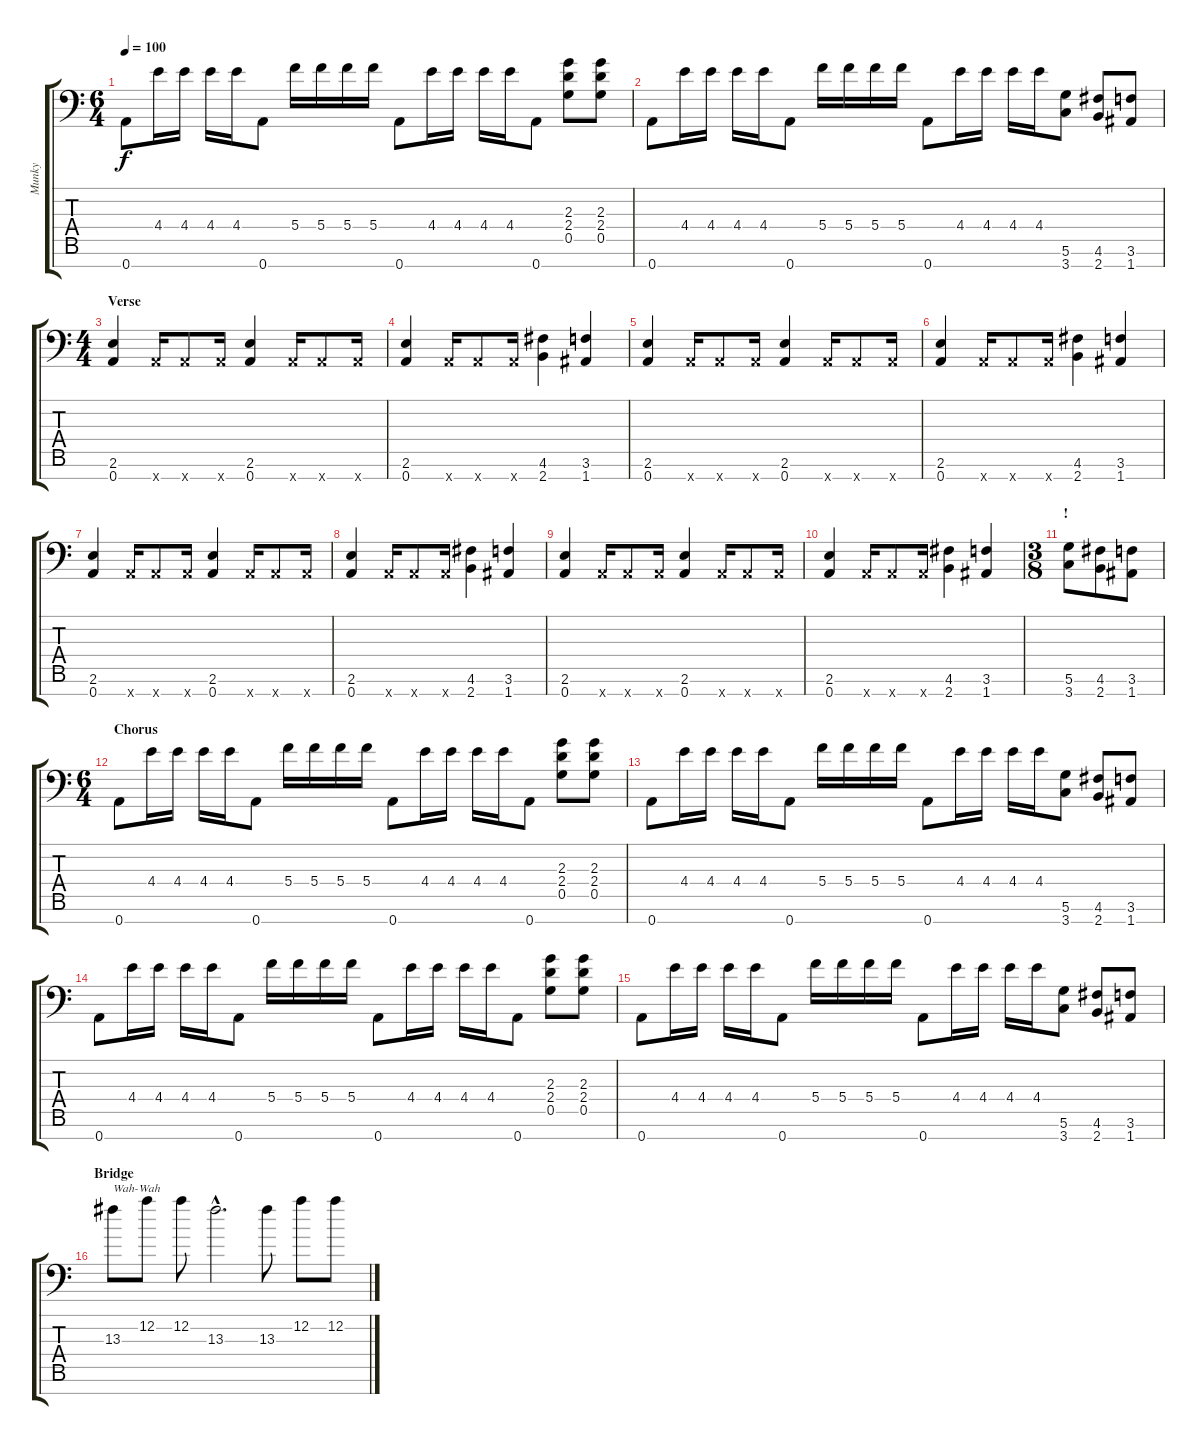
\track ("Munky" "Munky") {instrument overdrivenguitar}
\staff {score tabs}
\tuning (D4 A3 F3 C3 G2 D2 A1) {hide}
\ts (6 4)
\tempo 100
\clef f4
\ks c
0.7.8{dy f} 4.4.16 4.4.16 4.4.16 4.4.16 0.7.8 5.4.16 5.4.16 5.4.16 5.4.16 0.7.8 4.4.16 4.4.16 4.4.16 4.4.16 0.7.8 (2.3 2.4 0.5).8 (2.3 2.4 0.5).8 |
0.7.8 4.4.16 4.4.16 4.4.16 4.4.16 0.7.8 5.4.16 5.4.16 5.4.16 5.4.16 0.7.8 4.4.16 4.4.16 4.4.16 4.4.16 (5.6 3.7).8 (4.6 2.7).8 (3.6 1.7).8 |
\ts (4 4)
\section ("" "Verse")
(2.6 0.7).4 0.7{x}.16 0.7{x}.8 0.7{x}.16 (2.6 0.7).4 0.7{x}.16 0.7{x}.8 0.7{x}.16 |
(2.6 0.7).4 0.7{x}.16 0.7{x}.8 0.7{x}.16 (4.6 2.7).4 (3.6 1.7).4 |
(2.6 0.7).4 0.7{x}.16 0.7{x}.8 0.7{x}.16 (2.6 0.7).4 0.7{x}.16 0.7{x}.8 0.7{x}.16 |
(2.6 0.7).4 0.7{x}.16 0.7{x}.8 0.7{x}.16 (4.6 2.7).4 (3.6 1.7).4 |
(2.6 0.7).4 0.7{x}.16 0.7{x}.8 0.7{x}.16 (2.6 0.7).4 0.7{x}.16 0.7{x}.8 0.7{x}.16 |
(2.6 0.7).4 0.7{x}.16 0.7{x}.8 0.7{x}.16 (4.6 2.7).4 (3.6 1.7).4 |
(2.6 0.7).4 0.7{x}.16 0.7{x}.8 0.7{x}.16 (2.6 0.7).4 0.7{x}.16 0.7{x}.8 0.7{x}.16 |
(2.6 0.7).4 0.7{x}.16 0.7{x}.8 0.7{x}.16 (4.6 2.7).4 (3.6 1.7).4 |
\ts (3 8)
\section ("" "!")
(5.6 3.7).8 (4.6 2.7).8 (3.6 1.7).8 |
\ts (6 4)
\section ("" "Chorus")
0.7.8 4.4.16 4.4.16 4.4.16 4.4.16 0.7.8 5.4.16 5.4.16 5.4.16 5.4.16 0.7.8 4.4.16 4.4.16 4.4.16 4.4.16 0.7.8 (2.3 2.4 0.5).8 (2.3 2.4 0.5).8 |
0.7.8 4.4.16 4.4.16 4.4.16 4.4.16 0.7.8 5.4.16 5.4.16 5.4.16 5.4.16 0.7.8 4.4.16 4.4.16 4.4.16 4.4.16 (5.6 3.7).8 (4.6 2.7).8 (3.6 1.7).8 |
0.7.8 4.4.16 4.4.16 4.4.16 4.4.16 0.7.8 5.4.16 5.4.16 5.4.16 5.4.16 0.7.8 4.4.16 4.4.16 4.4.16 4.4.16 0.7.8 (2.3 2.4 0.5).8 (2.3 2.4 0.5).8 |
0.7.8 4.4.16 4.4.16 4.4.16 4.4.16 0.7.8 5.4.16 5.4.16 5.4.16 5.4.16 0.7.8 4.4.16 4.4.16 4.4.16 4.4.16 (5.6 3.7).8 (4.6 2.7).8 (3.6 1.7).8 |
\section ("" "Bridge")
13.3.8{txt "Wah-Wah" volume 7 instrument electricguitarmuted} 12.2.8 12.2.8 13.3{hac}.2{d} 13.3.8 12.2.8 12.2.8
